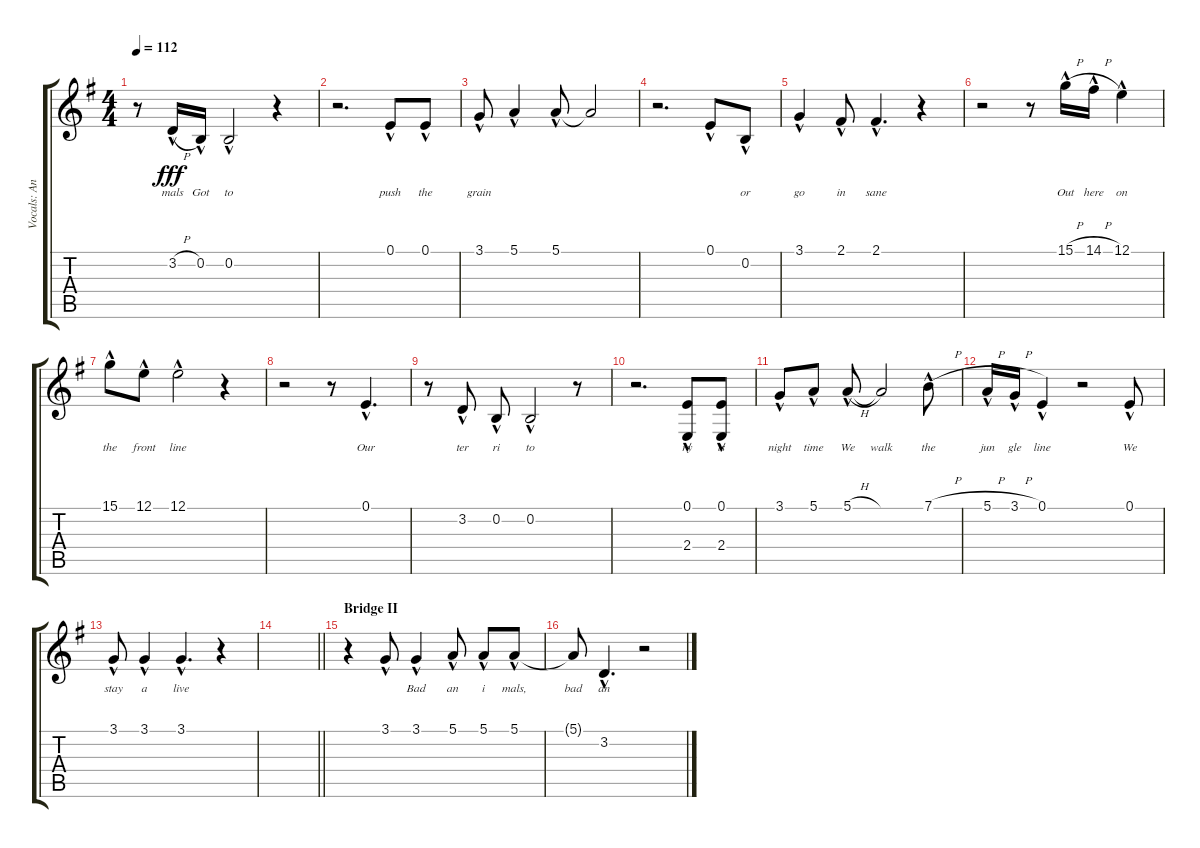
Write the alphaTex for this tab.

\track ("Vocals: Ann" "Vocals: An") {instrument lead2sawtooth}
\staff {score tabs}
\tuning (E4 B3 G3 D3 A2 E2) {hide}
\ts (4 4)
\tempo 112
\clef g2
\ks g
r.8{dy fff} 3.2{h hac}.16{lyrics (0 "mals") lyrics (1 "") lyrics (2 "") lyrics (3 "") lyrics (4 "")} 0.2{hac}.16{lyrics (0 "Got") lyrics (1 "") lyrics (2 "") lyrics (3 "") lyrics (4 "")} 0.2{hac}.2{lyrics (0 "to") lyrics (1 "") lyrics (2 "") lyrics (3 "") lyrics (4 "")} r.4 |
r.2{d} 0.1{hac}.8{lyrics (0 "push") lyrics (1 "") lyrics (2 "") lyrics (3 "") lyrics (4 "")} 0.1{hac}.8{lyrics (0 "the") lyrics (1 "") lyrics (2 "") lyrics (3 "") lyrics (4 "")} |
3.1{hac}.8{lyrics (0 "grain") lyrics (1 "") lyrics (2 "") lyrics (3 "") lyrics (4 "")} 5.1{hac}.4{lyrics (0 "") lyrics (1 "") lyrics (2 "") lyrics (3 "") lyrics (4 "")} 5.1{hac}.8{lyrics (0 "") lyrics (1 "") lyrics (2 "") lyrics (3 "") lyrics (4 "")} 5.1{t}.2{lyrics (0 "") lyrics (1 "") lyrics (2 "") lyrics (3 "") lyrics (4 "")} |
r.2{d} 0.1{hac}.8{lyrics (0 "") lyrics (1 "") lyrics (2 "") lyrics (3 "") lyrics (4 "")} 0.2{hac}.8{lyrics (0 "or") lyrics (1 "") lyrics (2 "") lyrics (3 "") lyrics (4 "")} |
3.1{hac}.4{lyrics (0 "go") lyrics (1 "") lyrics (2 "") lyrics (3 "") lyrics (4 "")} 2.1{hac}.8{lyrics (0 "in") lyrics (1 "") lyrics (2 "") lyrics (3 "") lyrics (4 "")} 2.1{hac}.4{d lyrics (0 "sane") lyrics (1 "") lyrics (2 "") lyrics (3 "") lyrics (4 "")} r.4 |
r.2 r.8 15.1{h hac}.16{lyrics (0 "Out") lyrics (1 "") lyrics (2 "") lyrics (3 "") lyrics (4 "")} 14.1{h hac}.16{lyrics (0 "here") lyrics (1 "") lyrics (2 "") lyrics (3 "") lyrics (4 "")} 12.1{hac}.4{lyrics (0 "on") lyrics (1 "") lyrics (2 "") lyrics (3 "") lyrics (4 "")} |
15.1{hac}.8{lyrics (0 "the") lyrics (1 "") lyrics (2 "") lyrics (3 "") lyrics (4 "")} 12.1{hac}.8{lyrics (0 "front") lyrics (1 "") lyrics (2 "") lyrics (3 "") lyrics (4 "")} 12.1{hac}.2{lyrics (0 "line") lyrics (1 "") lyrics (2 "") lyrics (3 "") lyrics (4 "")} r.4 |
r.2 r.8 0.1{hac}.4{d lyrics (0 "Our") lyrics (1 "") lyrics (2 "") lyrics (3 "") lyrics (4 "")} |
r.8 3.2{hac}.8{lyrics (0 "ter") lyrics (1 "") lyrics (2 "") lyrics (3 "") lyrics (4 "")} 0.2{hac}.8{lyrics (0 "ri") lyrics (1 "") lyrics (2 "") lyrics (3 "") lyrics (4 "")} 0.2{hac}.2{lyrics (0 "to") lyrics (1 "") lyrics (2 "") lyrics (3 "") lyrics (4 "")} r.8 |
r.2{d} (0.1{hac} 2.4{hac}).8{lyrics (0 "ry") lyrics (1 "") lyrics (2 "") lyrics (3 "") lyrics (4 "")} (0.1{hac} 2.4{hac}).8{lyrics (0 "is") lyrics (1 "") lyrics (2 "") lyrics (3 "") lyrics (4 "")} |
3.1{hac}.8{lyrics (0 "night") lyrics (1 "") lyrics (2 "") lyrics (3 "") lyrics (4 "")} 5.1{hac}.8{lyrics (0 "time") lyrics (1 "") lyrics (2 "") lyrics (3 "") lyrics (4 "")} 5.1{h hac}.8{lyrics (0 "We") lyrics (1 "") lyrics (2 "") lyrics (3 "") lyrics (4 "")} 5.1{t}.2{lyrics (0 "walk") lyrics (1 "") lyrics (2 "") lyrics (3 "") lyrics (4 "")} 7.1{h hac}.8{lyrics (0 "the") lyrics (1 "") lyrics (2 "") lyrics (3 "") lyrics (4 "")} |
5.1{h hac}.16{lyrics (0 "jun") lyrics (1 "") lyrics (2 "") lyrics (3 "") lyrics (4 "")} 3.1{h hac}.16{lyrics (0 "gle") lyrics (1 "") lyrics (2 "") lyrics (3 "") lyrics (4 "")} 0.1{hac}.4{lyrics (0 "line") lyrics (1 "") lyrics (2 "") lyrics (3 "") lyrics (4 "")} r.2 0.1{hac}.8{lyrics (0 "We") lyrics (1 "") lyrics (2 "") lyrics (3 "") lyrics (4 "")} |
3.1{hac}.8{lyrics (0 "stay") lyrics (1 "") lyrics (2 "") lyrics (3 "") lyrics (4 "")} 3.1{hac}.4{lyrics (0 "a") lyrics (1 "") lyrics (2 "") lyrics (3 "") lyrics (4 "")} 3.1{hac}.4{d lyrics (0 "live") lyrics (1 "") lyrics (2 "") lyrics (3 "") lyrics (4 "")} r.4 |
\barLineRight lightlight
|
\section ("" "Bridge II")
r.4 3.1{hac}.8{lyrics (0 "") lyrics (1 "") lyrics (2 "") lyrics (3 "") lyrics (4 "")} 3.1{hac}.4{lyrics (0 "Bad") lyrics (1 "") lyrics (2 "") lyrics (3 "") lyrics (4 "")} 5.1{hac}.8{lyrics (0 "an") lyrics (1 "") lyrics (2 "") lyrics (3 "") lyrics (4 "")} 5.1{hac}.8{lyrics (0 "i") lyrics (1 "") lyrics (2 "") lyrics (3 "") lyrics (4 "")} 5.1{hac}.8{lyrics (0 "mals,") lyrics (1 "") lyrics (2 "") lyrics (3 "") lyrics (4 "")} |
5.1{t}.8{lyrics (0 "bad") lyrics (1 "") lyrics (2 "") lyrics (3 "") lyrics (4 "")} 3.2{hac}.4{d lyrics (0 "an") lyrics (1 "") lyrics (2 "") lyrics (3 "") lyrics (4 "")} r.2
